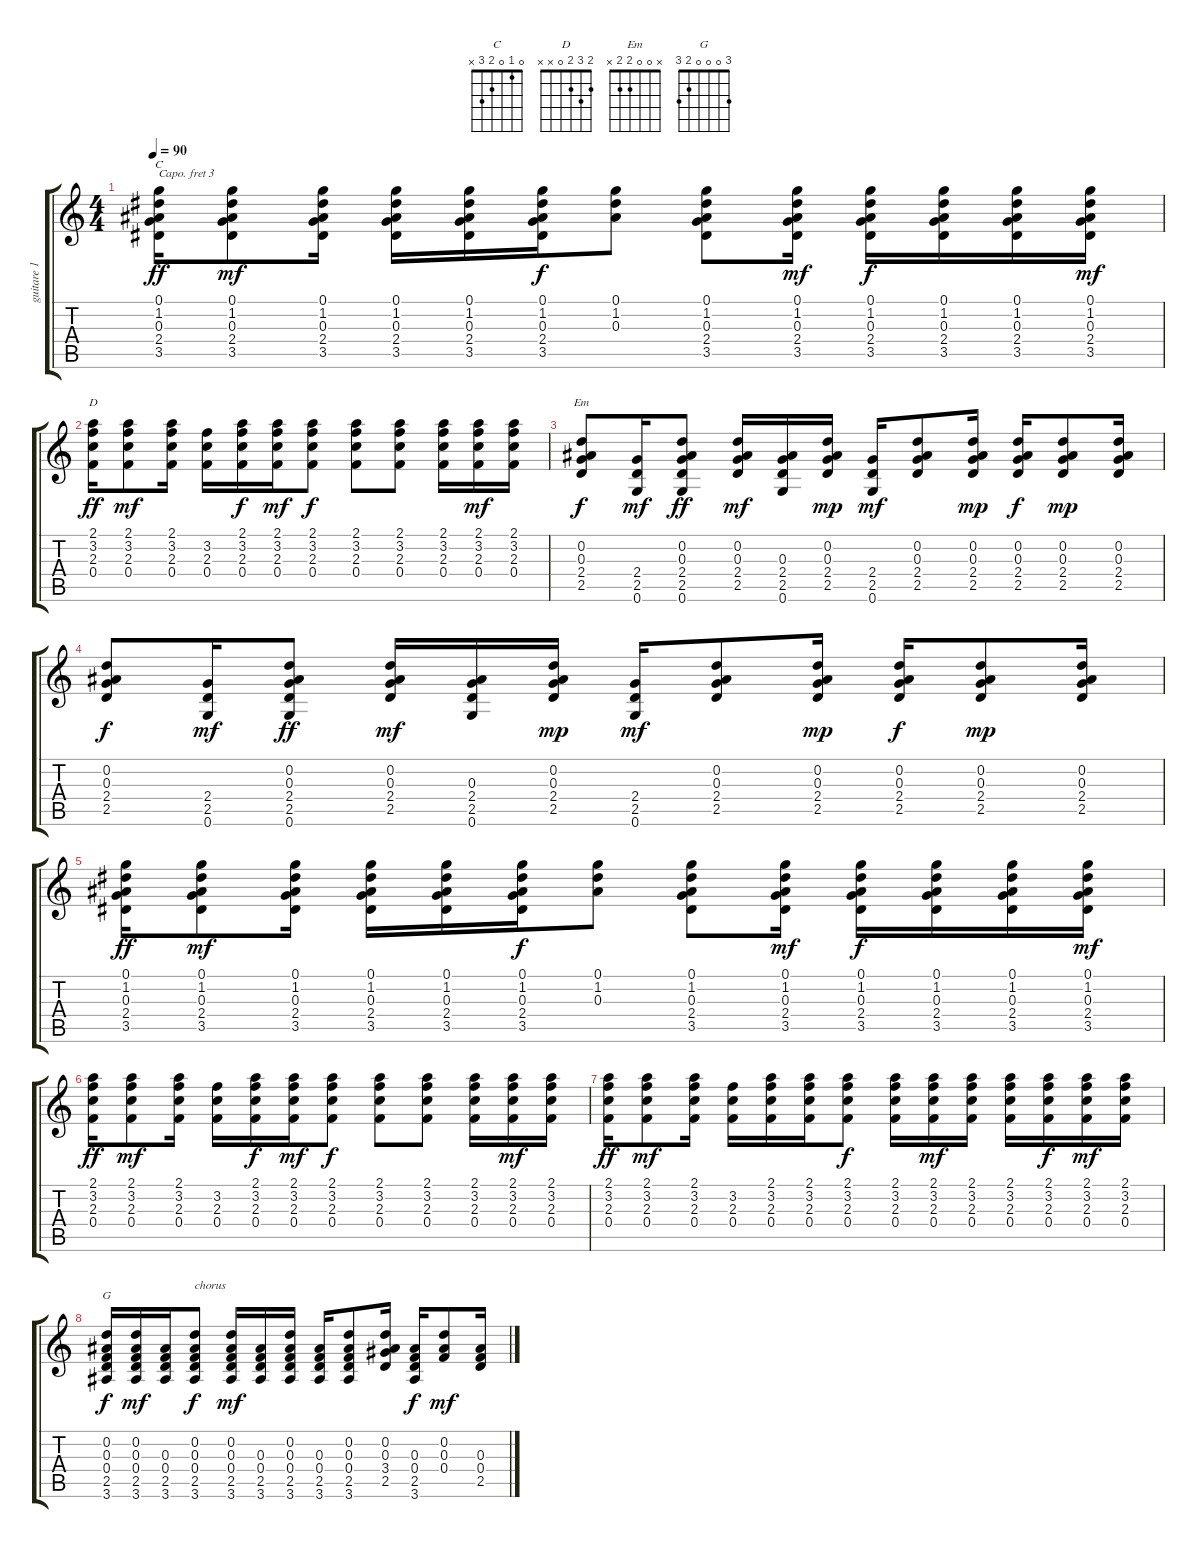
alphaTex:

\track ("guitare 1" "guitare 1") {instrument acousticguitarsteel}
\staff {score tabs}
\capo 3
\tuning (E4 B3 G3 D3 A2 E2) {hide}
\chord ("C" 0 1 0 2 3 x)
\chord ("D" 2 3 2 0 x x)
\chord ("Em" x 0 0 2 2 x)
\chord ("G" 3 0 0 0 2 3)
\ts (4 4)
\tempo 90
\clef g2
\ks c
(0.1 1.2 0.3 2.4 3.5).16{ch "C" dy ff} (0.1 1.2 0.3 2.4 3.5).8{dy mf} (0.1 1.2 0.3 2.4 3.5).16 (0.1 1.2 0.3 2.4 3.5).16 (0.1 1.2 0.3 2.4 3.5).16 (0.1 1.2 0.3 2.4 3.5).16{dy f} (0.1 1.2 0.3).8 (0.1 1.2 0.3 2.4 3.5).8 (0.1 1.2 0.3 2.4 3.5).16{dy mf} (0.1 1.2 0.3 2.4 3.5).16{dy f} (0.1 1.2 0.3 2.4 3.5).16 (0.1 1.2 0.3 2.4 3.5).16 (0.1 1.2 0.3 2.4 3.5).16{dy mf} |
(2.1 3.2 2.3 0.4).16{ch "D" dy ff} (2.1 3.2 2.3 0.4).8{dy mf} (2.1 3.2 2.3 0.4).16 (3.2 2.3 0.4).16 (2.1 3.2 2.3 0.4).16{dy f} (2.1 3.2 2.3 0.4).16{dy mf} (2.1 3.2 2.3 0.4).8{dy f} (2.1 3.2 2.3 0.4).8 (2.1 3.2 2.3 0.4).8 (2.1 3.2 2.3 0.4).16 (2.1 3.2 2.3 0.4).16{dy mf} (2.1 3.2 2.3 0.4).16 |
(0.2 0.3 2.4 2.5).8{ch "Em" dy f} (2.4 2.5 0.6).16{dy mf} (0.2 0.3 2.4 2.5 0.6).8{dy ff} (0.2 0.3 2.4 2.5).16{dy mf} (0.3 2.4 2.5 0.6).16 (0.2 0.3 2.4 2.5).16{dy mp} (2.4 2.5 0.6).16{dy mf} (0.2 0.3 2.4 2.5).8 (0.2 0.3 2.4 2.5).16{dy mp} (0.2 0.3 2.4 2.5).16{dy f} (0.2 0.3 2.4 2.5).8{dy mp} (0.2 0.3 2.4 2.5).16 |
(0.2 0.3 2.4 2.5).8{dy f} (2.4 2.5 0.6).16{dy mf} (0.2 0.3 2.4 2.5 0.6).8{dy ff} (0.2 0.3 2.4 2.5).16{dy mf} (0.3 2.4 2.5 0.6).16 (0.2 0.3 2.4 2.5).16{dy mp} (2.4 2.5 0.6).16{dy mf} (0.2 0.3 2.4 2.5).8 (0.2 0.3 2.4 2.5).16{dy mp} (0.2 0.3 2.4 2.5).16{dy f} (0.2 0.3 2.4 2.5).8{dy mp} (0.2 0.3 2.4 2.5).16 |
(0.1 1.2 0.3 2.4 3.5).16{dy ff} (0.1 1.2 0.3 2.4 3.5).8{dy mf} (0.1 1.2 0.3 2.4 3.5).16 (0.1 1.2 0.3 2.4 3.5).16 (0.1 1.2 0.3 2.4 3.5).16 (0.1 1.2 0.3 2.4 3.5).16{dy f} (0.1 1.2 0.3).8 (0.1 1.2 0.3 2.4 3.5).8 (0.1 1.2 0.3 2.4 3.5).16{dy mf} (0.1 1.2 0.3 2.4 3.5).16{dy f} (0.1 1.2 0.3 2.4 3.5).16 (0.1 1.2 0.3 2.4 3.5).16 (0.1 1.2 0.3 2.4 3.5).16{dy mf} |
(2.1 3.2 2.3 0.4).16{dy ff} (2.1 3.2 2.3 0.4).8{dy mf} (2.1 3.2 2.3 0.4).16 (3.2 2.3 0.4).16 (2.1 3.2 2.3 0.4).16{dy f} (2.1 3.2 2.3 0.4).16{dy mf} (2.1 3.2 2.3 0.4).8{dy f} (2.1 3.2 2.3 0.4).8 (2.1 3.2 2.3 0.4).8 (2.1 3.2 2.3 0.4).16 (2.1 3.2 2.3 0.4).16{dy mf} (2.1 3.2 2.3 0.4).16 |
(2.1 3.2 2.3 0.4).16{dy ff} (2.1 3.2 2.3 0.4).8{dy mf} (2.1 3.2 2.3 0.4).16 (3.2 2.3 0.4).16 (2.1 3.2 2.3 0.4).16 (2.1 3.2 2.3 0.4).16 (2.1 3.2 2.3 0.4).8{dy f} (2.1 3.2 2.3 0.4).16 (2.1 3.2 2.3 0.4).16{dy mf} (2.1 3.2 2.3 0.4).16 (2.1 3.2 2.3 0.4).16 (2.1 3.2 2.3 0.4).16{dy f} (2.1 3.2 2.3 0.4).16{dy mf} (2.1 3.2 2.3 0.4).16 |
(0.2 0.3 0.4 2.5 3.6).16{ch "G" dy f} (0.2 0.3 0.4 2.5 3.6).16{dy mf} (0.3 0.4 2.5 3.6).16 (0.2 0.3 0.4 2.5 3.6).8{txt "chorus" dy f} (0.2 0.3 0.4 2.5 3.6).16{dy mf} (0.3 0.4 2.5 3.6).16 (0.2 0.3 0.4 2.5 3.6).16 (0.3 0.4 2.5 3.6).16 (0.2 0.3 0.4 2.5 3.6).8 (0.2 0.3 3.4 2.5).16 (0.3 0.4 2.5 3.6).16{dy f} (0.2 0.3 0.4).8{dy mf} (0.3 0.4 2.5).16
